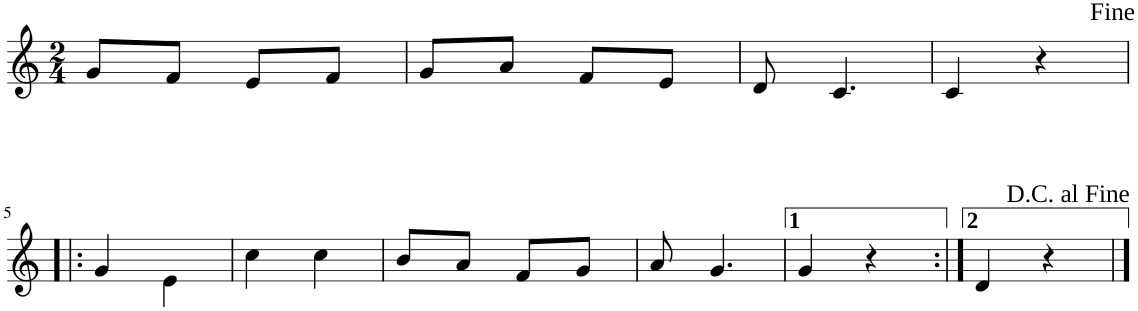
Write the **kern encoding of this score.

**kern
*part1
*staff1
*I"Piano
*I'Pno
*clefG2
*k[]
*M2/4
=1
8g/L
8f/J
8e/L
8f/J
=2
8g/L
8a/J
8f/L
8e/J
=3
8d/
4.c/
=4
4c/
4r
!LO:TX:a:t=<font face="Times New Roman"/>Fine
!!LO:LB:g=z
=5!|:
4g/
4e\
=6
4cc\
4cc\
=7
8b/L
8a/J
8f/L
8g/J
=8
8a/
4.g/
=9
4g/
4r
=10:|!
4d/
4r
!LO:TX:a:t=<font face="Times New Roman"/>D.C. al Fine
==
*-
